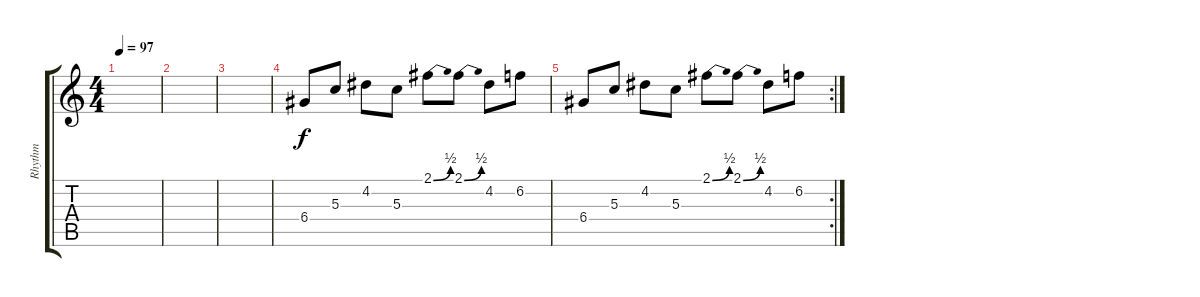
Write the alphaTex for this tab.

\track ("Rhythm" "Rhythm") {instrument distortionguitar}
\staff {score tabs}
\tuning (E4 B3 G3 D3 A2 E2) {hide}
\ts (4 4)
\tempo 97
\clef g2
\ks c
|
|
|
6.4.8 5.3.8 4.2.8 5.3.8 2.1{be (bend 0 0 60 2)}.8 2.1{be (bend 0 0 60 2)}.8 4.2.8 6.2.8 |
\rc 2
6.4.8 5.3.8 4.2.8 5.3.8 2.1{be (bend 0 0 60 2)}.8 2.1{be (bend 0 0 60 2)}.8 4.2.8 6.2.8
